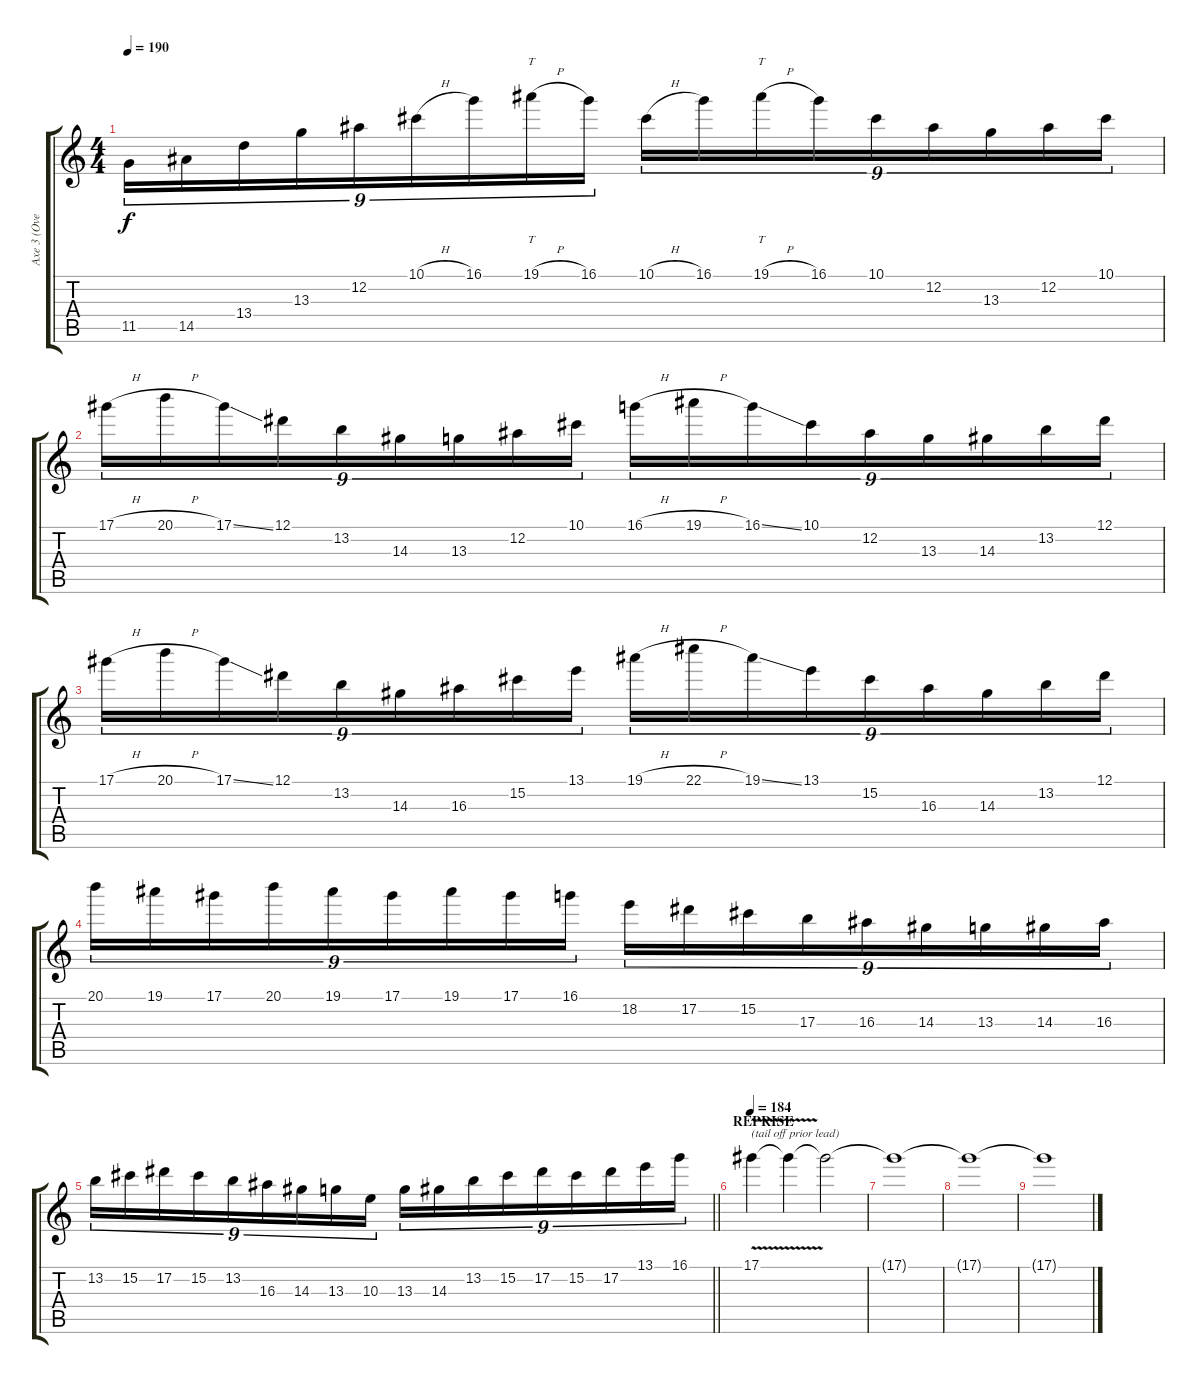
\track ("Axe 3 (Overdubs+Solo)" "Axe 3 (Ove") {instrument overdrivenguitar}
\staff {score tabs}
\tuning (Eb4 Bb3 Gb3 Db3 Ab2 Eb2) {hide}
\ts (4 4)
\tempo 190
\clef g2
\ks c
11.5.16{tu (9 8) dy f} 14.5.16{tu (9 8)} 13.4.16{tu (9 8)} 13.3.16{tu (9 8)} 12.2.16{tu (9 8)} 10.1{h}.16{tu (9 8)} 16.1.16{tu (9 8)} 19.1{h}.16{tt tu (9 8)} 16.1.16{tu (9 8)} 10.1{h}.16{tu (9 8)} 16.1.16{tu (9 8)} 19.1{h}.16{tt tu (9 8)} 16.1.16{tu (9 8)} 10.1.16{tu (9 8)} 12.2.16{tu (9 8)} 13.3.16{tu (9 8)} 12.2.16{tu (9 8)} 10.1.16{tu (9 8)} |
17.1{h}.16{tu (9 8)} 20.1{h}.16{tu (9 8)} 17.1{ss}.16{tu (9 8)} 12.1.16{tu (9 8)} 13.2.16{tu (9 8)} 14.3.16{tu (9 8)} 13.3.16{tu (9 8)} 12.2.16{tu (9 8)} 10.1.16{tu (9 8)} 16.1{h}.16{tu (9 8)} 19.1{h}.16{tu (9 8)} 16.1{ss}.16{tu (9 8)} 10.1.16{tu (9 8)} 12.2.16{tu (9 8)} 13.3.16{tu (9 8)} 14.3.16{tu (9 8)} 13.2.16{tu (9 8)} 12.1.16{tu (9 8)} |
17.1{h}.16{tu (9 8)} 20.1{h}.16{tu (9 8)} 17.1{ss}.16{tu (9 8)} 12.1.16{tu (9 8)} 13.2.16{tu (9 8)} 14.3.16{tu (9 8)} 16.3.16{tu (9 8)} 15.2.16{tu (9 8)} 13.1.16{tu (9 8)} 19.1{h}.16{tu (9 8)} 22.1{h}.16{tu (9 8)} 19.1{ss}.16{tu (9 8)} 13.1.16{tu (9 8)} 15.2.16{tu (9 8)} 16.3.16{tu (9 8)} 14.3.16{tu (9 8)} 13.2.16{tu (9 8)} 12.1.16{tu (9 8)} |
20.1.16{tu (9 8)} 19.1.16{tu (9 8)} 17.1.16{tu (9 8)} 20.1.16{tu (9 8)} 19.1.16{tu (9 8)} 17.1.16{tu (9 8)} 19.1.16{tu (9 8)} 17.1.16{tu (9 8)} 16.1.16{tu (9 8)} 18.2.16{tu (9 8)} 17.2.16{tu (9 8)} 15.2.16{tu (9 8)} 17.3.16{tu (9 8)} 16.3.16{tu (9 8)} 14.3.16{tu (9 8)} 13.3.16{tu (9 8)} 14.3.16{tu (9 8)} 16.3.16{tu (9 8)} |
\barLineRight lightlight
13.2.16{tu (9 8)} 15.2.16{tu (9 8)} 17.2.16{tu (9 8)} 15.2.16{tu (9 8)} 13.2.16{tu (9 8)} 16.3.16{tu (9 8)} 14.3.16{tu (9 8)} 13.3.16{tu (9 8)} 10.3.16{tu (9 8)} 13.3.16{tu (9 8)} 14.3.16{tu (9 8)} 13.2.16{tu (9 8)} 15.2.16{tu (9 8)} 17.2.16{tu (9 8)} 15.2.16{tu (9 8)} 17.2.16{tu (9 8)} 13.1.16{tu (9 8)} 16.1.16{tu (9 8)} |
\section ("" "REPRISE")
\tempo 184
17.1{v}.4{txt "(tail off prior lead)"} 17.1{t}.4{volume 0} 17.1{t}.2 |
17.1{t}.1 |
17.1{t}.1 |
17.1{t}.1
